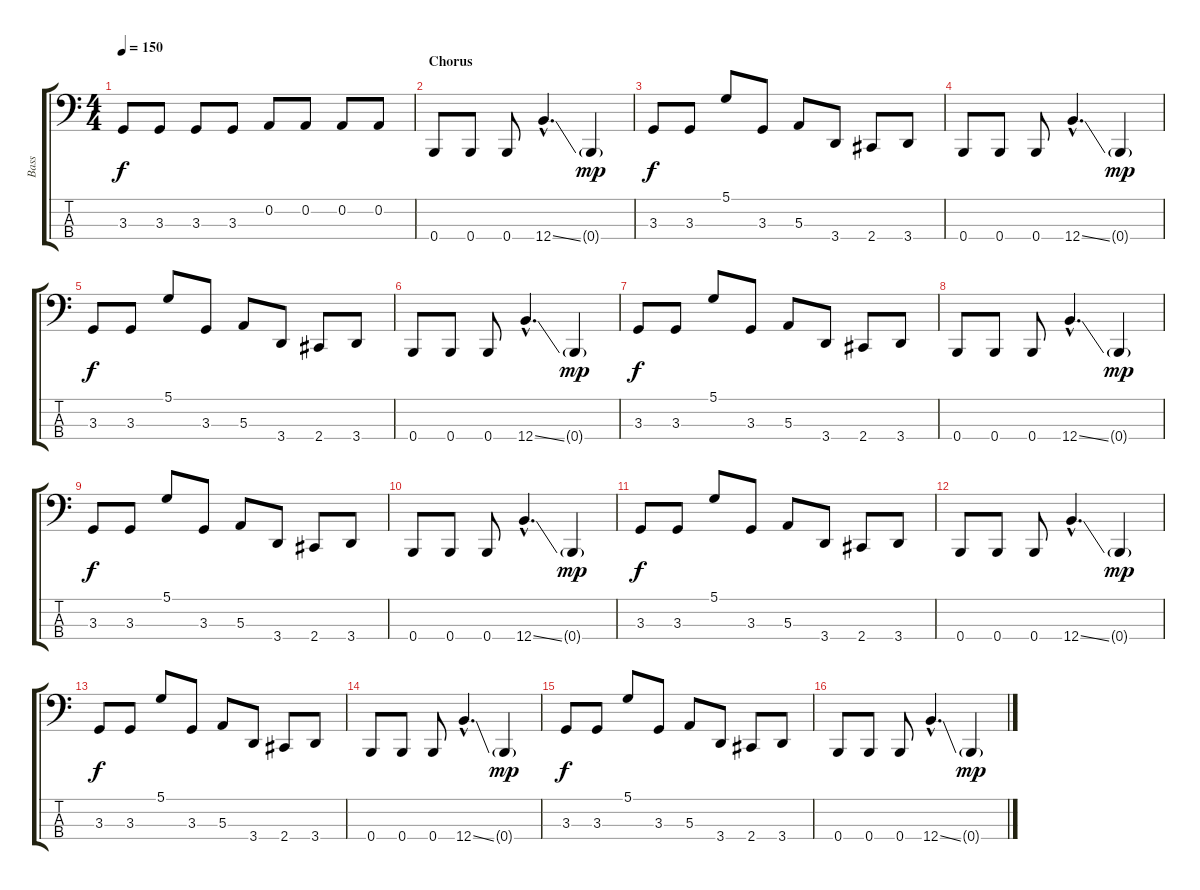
\track ("Bass" "Bass") {instrument electricbassfinger}
\staff {score tabs}
\tuning (D2 A1 E1 B0) {hide}
\ts (4 4)
\tempo 150
\clef f4
\ks c
3.3.8{dy f} 3.3.8 3.3.8 3.3.8 0.2.8 0.2.8 0.2.8 0.2.8 |
\section ("" "Chorus")
0.4.8 0.4.8 0.4.8 12.4{ss hac}.4{d} 0.4{g}.4{dy mp} |
3.3.8{dy f} 3.3.8 5.1.8 3.3.8 5.3.8 3.4.8 2.4.8 3.4.8 |
0.4.8 0.4.8 0.4.8 12.4{ss hac}.4{d} 0.4{g}.4{dy mp} |
3.3.8{dy f} 3.3.8 5.1.8 3.3.8 5.3.8 3.4.8 2.4.8 3.4.8 |
0.4.8 0.4.8 0.4.8 12.4{ss hac}.4{d} 0.4{g}.4{dy mp} |
3.3.8{dy f} 3.3.8 5.1.8 3.3.8 5.3.8 3.4.8 2.4.8 3.4.8 |
0.4.8 0.4.8 0.4.8 12.4{ss hac}.4{d} 0.4{g}.4{dy mp} |
3.3.8{dy f} 3.3.8 5.1.8 3.3.8 5.3.8 3.4.8 2.4.8 3.4.8 |
0.4.8 0.4.8 0.4.8 12.4{ss hac}.4{d} 0.4{g}.4{dy mp} |
3.3.8{dy f} 3.3.8 5.1.8 3.3.8 5.3.8 3.4.8 2.4.8 3.4.8 |
0.4.8 0.4.8 0.4.8 12.4{ss hac}.4{d} 0.4{g}.4{dy mp} |
3.3.8{dy f} 3.3.8 5.1.8 3.3.8 5.3.8 3.4.8 2.4.8 3.4.8 |
0.4.8 0.4.8 0.4.8 12.4{ss hac}.4{d} 0.4{g}.4{dy mp} |
3.3.8{dy f} 3.3.8 5.1.8 3.3.8 5.3.8 3.4.8 2.4.8 3.4.8 |
0.4.8 0.4.8 0.4.8 12.4{ss hac}.4{d} 0.4{g}.4{dy mp}
